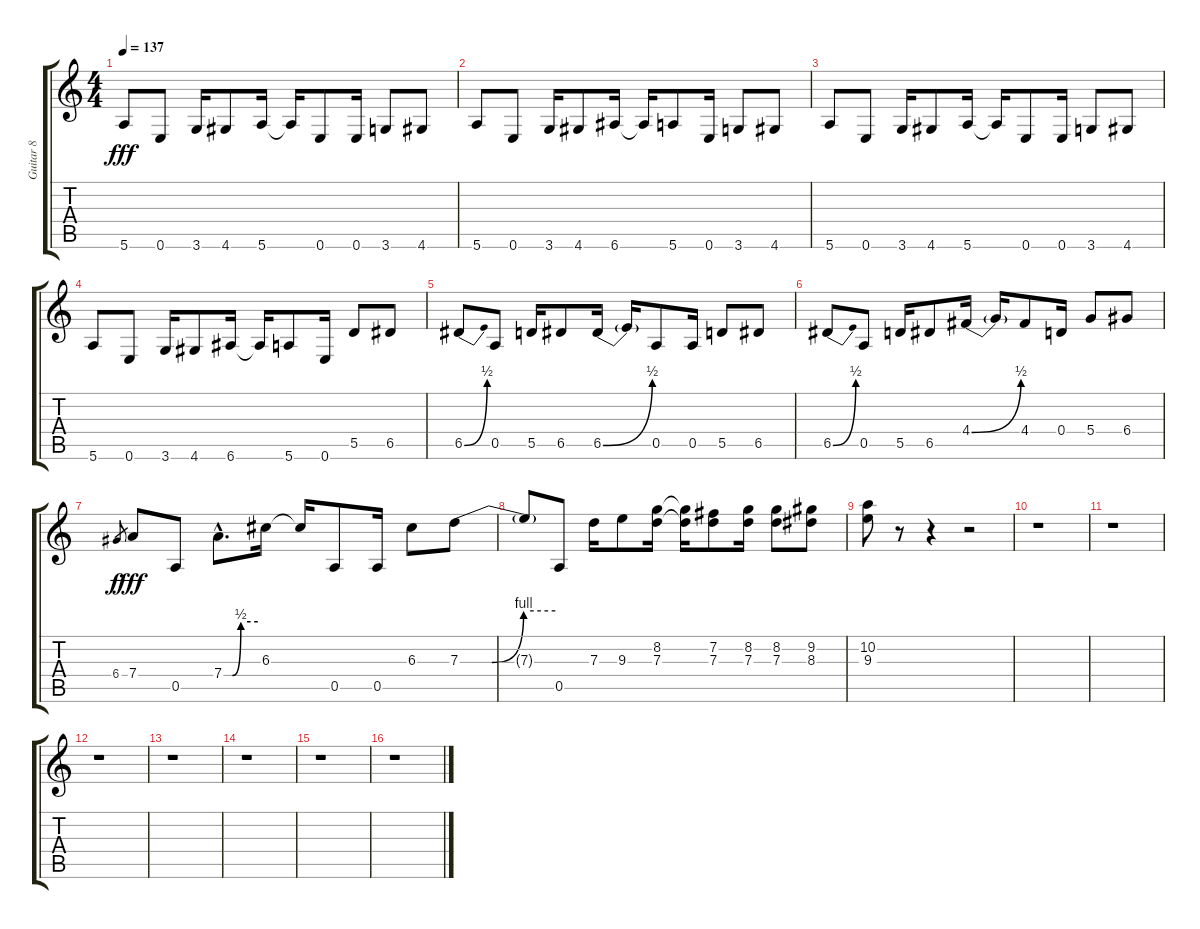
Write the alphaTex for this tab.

\track ("Guitar 8" "Guitar 8") {instrument distortionguitar}
\staff {score tabs}
\tuning (E4 B3 G3 D3 A2 E2) {hide}
\ts (4 4)
\tempo 137
\clef g2
\ks c
5.6.8{dy fff} 0.6.8 3.6.16 4.6.8 5.6.16 5.6{t}.16 0.6.8 0.6.16 3.6.8 4.6.8 |
5.6.8 0.6.8 3.6.16 4.6.8 6.6.16 6.6{t}.16 5.6.8 0.6.16 3.6.8 4.6.8 |
5.6.8 0.6.8 3.6.16 4.6.8 5.6.16 5.6{t}.16 0.6.8 0.6.16 3.6.8 4.6.8 |
5.6.8 0.6.8 3.6.16 4.6.8 6.6.16 6.6{t}.16 5.6.8 0.6.16 5.5.8 6.5.8 |
6.5{be (bend 0 0 60 2)}.8 0.5.8 5.5.16 6.5.8 6.5{be (bend 0 0 60 2)}.16 6.5{t}.16 0.5.8 0.5.16 5.5.8 6.5.8 |
6.5{be (bend 0 0 60 2)}.8 0.5.8 5.5.16 6.5.8 4.4{be (bend 0 0 60 2)}.16 4.4{t}.16 4.4.8 0.4.16 5.4.8 6.4.8 |
6.4.8{gr dy f} 7.4.8{dy fff} 0.5.8 7.4{be (custom 0 0 15 0 30 2 60 2) hac}.8{d} 6.3.16 6.3{t}.16 0.5.8 0.5.16 6.3.8 7.3{be (custom 0 0 20 0 40 4 60 4)}.8 |
7.3{t}.8 0.5.8 7.3.16 9.3.8 (8.2 7.3).16 (8.2{t} 7.3{t}).16 (7.2 7.3).8 (8.2 7.3).16 (8.2 7.3).8 (9.2 8.3).8 |
(10.2 9.3).8 r.8 r.4 r.2 |
r.1 |
r.1 |
r.1 |
r.1 |
r.1 |
r.1 |
r.1
